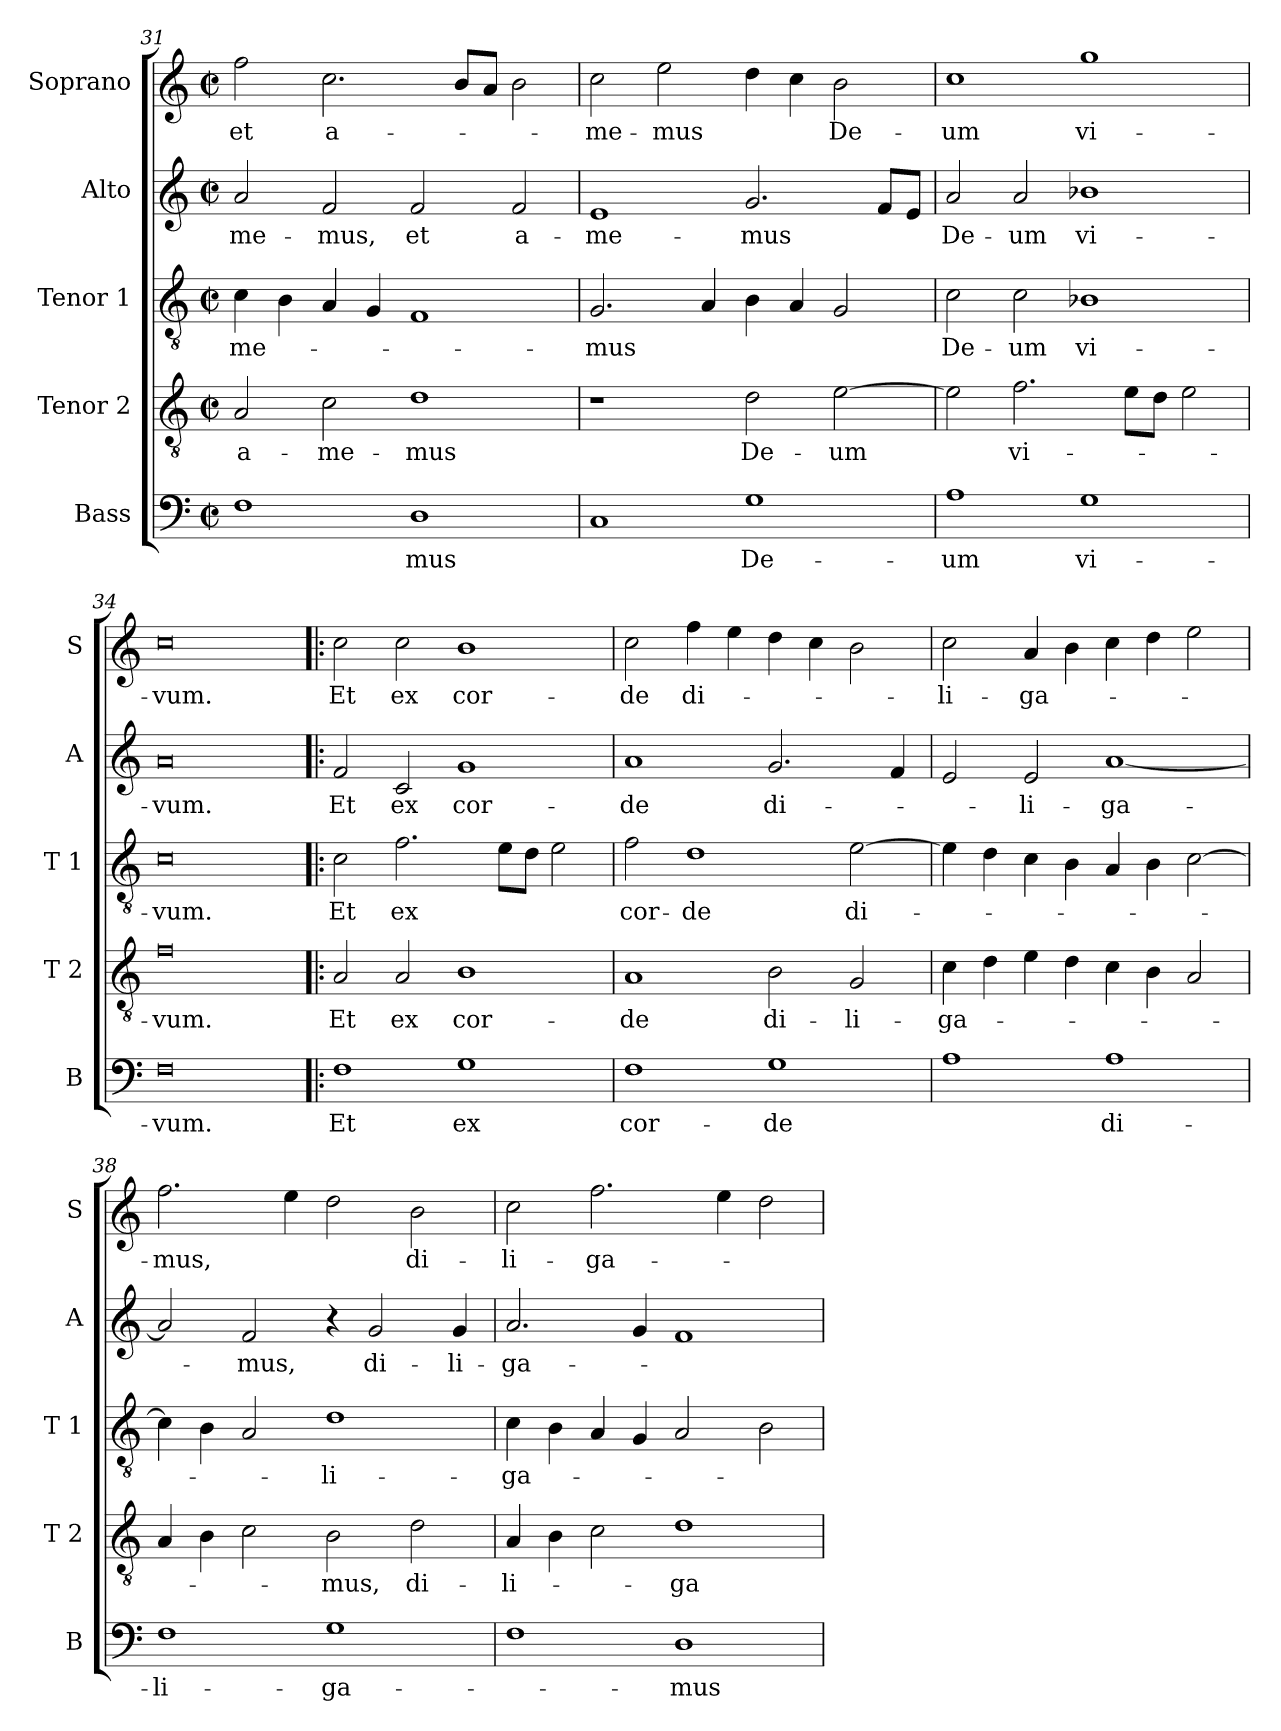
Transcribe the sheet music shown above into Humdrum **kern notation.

**kern	**text	**kern	**text	**kern	**text	**kern	**text	**kern	**text
*part5	*part5	*part4	*part4	*part3	*part3	*part2	*part2	*part1	*part1
*staff5	*staff5	*staff4	*staff4	*staff3	*staff3	*staff2	*staff2	*staff1	*staff1
*I"Bass	*	*I"Tenor 2	*	*I"Tenor 1	*	*I"Alto	*	*I"Soprano	*
*I'B	*	*I'T 2	*	*I'T 1	*	*I'A	*	*I'S	*
*clefF4	*	*clefGv2	*	*clefGv2	*	*clefG2	*	*clefG2	*
*k[]	*	*k[]	*	*k[]	*	*k[]	*	*k[]	*
*C:	*	*C:	*	*C:	*	*C:	*	*C:	*
*M2/2	*	*M2/2	*	*M2/2	*	*M2/2	*	*M2/2	*
*met(c|)	*	*met(c|)	*	*met(c|)	*	*met(c|)	*	*met(c|)	*
=31	=31	=31	=31	=31	=31	=31	=31	=31	=31
!	!	!	!LO:LY:b	!	!LO:LY:b	!	!LO:LY:b	!	!LO:LY:b
1F	.	2A/	a-	4c\	-me-	2a/	-me-	2ff\	et
.	.	.	.	4B\	.	.	.	.	.
!	!	!	!LO:LY:b	!	!	!	!LO:LY:b	!	!LO:LY:b
.	.	2c\	-me-	4A/	.	2f/	-mus,	2.cc\	a-
.	.	.	.	4G/	.	.	.	.	.
!	!LO:LY:b	!	!LO:LY:b	!	!	!	!LO:LY:b	!	!
1D	-mus	1d	-mus	1F	.	2f/	et	.	.
.	.	.	.	.	.	.	.	8b/L	.
.	.	.	.	.	.	.	.	8a/J	.
!	!	!	!	!	!	!	!LO:LY:b	!	!
.	.	.	.	.	.	2f/	a-	2b\	.
=32	=32	=32	=32	=32	=32	=32	=32	=32	=32
!	!	!	!	!	!LO:LY:b	!	!LO:LY:b	!	!LO:LY:b
1C	.	1r	.	2.G/	-mus	1e	-me-	2cc\	-me-
!	!	!	!	!	!	!	!	!	!LO:LY:b
.	.	.	.	.	.	.	.	2ee\	-mus
.	.	.	.	4A/	.	.	.	.	.
!	!LO:LY:b	!	!LO:LY:b	!	!	!	!LO:LY:b	!	!
1G	De-	2d\	De-	4B\	.	2.g/	-mus	4dd\	.
.	.	.	.	4A/	.	.	.	4cc\	.
!	!	!	!LO:LY:b	!	!	!	!	!	!LO:LY:b
.	.	[2e\	-um	2G/	.	.	.	2b\	De-
.	.	.	.	.	.	8f/L	.	.	.
.	.	.	.	.	.	8e/J	.	.	.
=33	=33	=33	=33	=33	=33	=33	=33	=33	=33
!	!LO:LY:b	!	!	!	!LO:LY:b	!	!LO:LY:b	!	!LO:LY:b
1A	-um	2e\]	.	2c\	De-	2a/	De-	1cc	-um
!	!	!	!LO:LY:b	!	!LO:LY:b	!	!LO:LY:b	!	!
.	.	2.f\	vi-	2c\	-um	2a/	-um	.	.
!	!LO:LY:b	!	!	!	!LO:LY:b	!	!LO:LY:b	!	!LO:LY:b
1G	vi-	.	.	1B-X	vi-	1b-X	vi-	1gg	vi-
.	.	8e\L	.	.	.	.	.	.	.
.	.	8d\J	.	.	.	.	.	.	.
.	.	2e\	.	.	.	.	.	.	.
!!LO:LB:g=z
=34	=34	=34	=34	=34	=34	=34	=34	=34	=34
!	!LO:LY:b	!	!LO:LY:b	!	!LO:LY:b	!	!LO:LY:b	!	!LO:LY:b
0F	-vum.	0f	-vum.	0c	-vum.	0a	-vum.	0cc	-vum.
=35!|:	=35!|:	=35!|:	=35!|:	=35!|:	=35!|:	=35!|:	=35!|:	=35!|:	=35!|:
!	!LO:LY:b	!	!LO:LY:b	!	!LO:LY:b	!	!LO:LY:b	!	!LO:LY:b
1F	Et	2A/	Et	2c\	Et	2f/	Et	2cc\	Et
!	!	!	!LO:LY:b	!	!LO:LY:b	!	!LO:LY:b	!	!LO:LY:b
.	.	2A/	ex	2.f\	ex	2c/	ex	2cc\	ex
!	!LO:LY:b	!	!LO:LY:b	!	!	!	!LO:LY:b	!	!LO:LY:b
1G	ex	1B	cor-	.	.	1g	cor-	1b	cor-
.	.	.	.	8e\L	.	.	.	.	.
.	.	.	.	8d\J	.	.	.	.	.
.	.	.	.	2e\	.	.	.	.	.
=36	=36	=36	=36	=36	=36	=36	=36	=36	=36
!	!LO:LY:b	!	!LO:LY:b	!	!LO:LY:b	!	!LO:LY:b	!	!LO:LY:b
1F	cor-	1A	-de	2f\	cor-	1a	-de	2cc\	-de
!	!	!	!	!	!LO:LY:b	!	!	!	!LO:LY:b
.	.	.	.	1d	-de	.	.	4ff\	di-
.	.	.	.	.	.	.	.	4ee\	.
!	!LO:LY:b	!	!LO:LY:b	!	!	!	!LO:LY:b	!	!
1G	-de	2B\	di-	.	.	2.g/	di-	4dd\	.
.	.	.	.	.	.	.	.	4cc\	.
!	!	!	!LO:LY:b	!	!LO:LY:b	!	!	!	!
.	.	2G/	-li-	[2e\	di-	.	.	2b\	.
.	.	.	.	.	.	4f/	.	.	.
=37	=37	=37	=37	=37	=37	=37	=37	=37	=37
!	!	!	!LO:LY:b	!	!	!	!	!	!LO:LY:b
1A	.	4c\	-ga-	4e\]	.	2e/	.	2cc\	-li-
.	.	4d\	.	4d\	.	.	.	.	.
!	!	!	!	!	!	!	!LO:LY:b	!	!LO:LY:b
.	.	4e\	.	4c\	.	2e/	-li-	4a/	-ga-
.	.	4d\	.	4B\	.	.	.	4b\	.
!	!LO:LY:b	!	!	!	!	!	!LO:LY:b	!	!
1A	di-	4c\	.	4A/	.	[1a	-ga-	4cc\	.
.	.	4B\	.	4B\	.	.	.	4dd\	.
.	.	2A/	.	[2c\	.	.	.	2ee\	.
!!LO:LB:g=z
=38	=38	=38	=38	=38	=38	=38	=38	=38	=38
!	!LO:LY:b	!	!	!	!	!	!	!	!LO:LY:b
1F	-li-	4A/	.	4c\]	.	2a/]	.	2.ff\	-mus,
.	.	4B\	.	4B\	.	.	.	.	.
!	!	!	!	!	!	!	!LO:LY:b	!	!
.	.	2c\	.	2A/	.	2f/	-mus,	.	.
.	.	.	.	.	.	.	.	4ee\	.
!	!LO:LY:b	!	!LO:LY:b	!	!LO:LY:b	!	!	!	!
1G	-ga-	2B\	-mus,	1d	-li-	4r	.	2dd\	.
!	!	!	!	!	!	!	!LO:LY:b	!	!
.	.	.	.	.	.	2g/	di-	.	.
!	!	!	!LO:LY:b	!	!	!	!	!	!LO:LY:b
.	.	2d\	di-	.	.	.	.	2b\	di-
!	!	!	!	!	!	!	!LO:LY:b	!	!
.	.	.	.	.	.	4g/	-li-	.	.
=39	=39	=39	=39	=39	=39	=39	=39	=39	=39
!	!	!	!LO:LY:b	!	!LO:LY:b	!	!LO:LY:b	!	!LO:LY:b
1F	.	4A/	-li-	4c\	-ga-	2.a/	-ga-	2cc\	-li-
.	.	4B\	.	4B\	.	.	.	.	.
!	!	!	!	!	!	!	!	!	!LO:LY:b
.	.	2c\	.	4A/	.	.	.	2.ff\	-ga-
.	.	.	.	4G/	.	4g/	.	.	.
!	!LO:LY:b	!	!LO:LY:b	!	!	!	!	!	!
1D	-mus	1d	-ga-	2A/	.	1f	.	.	.
.	.	.	.	.	.	.	.	4ee\	.
.	.	.	.	2B\	.	.	.	2dd\	.
=	=	=	=	=	=	=	=	=	=
*-	*-	*-	*-	*-	*-	*-	*-	*-	*-
